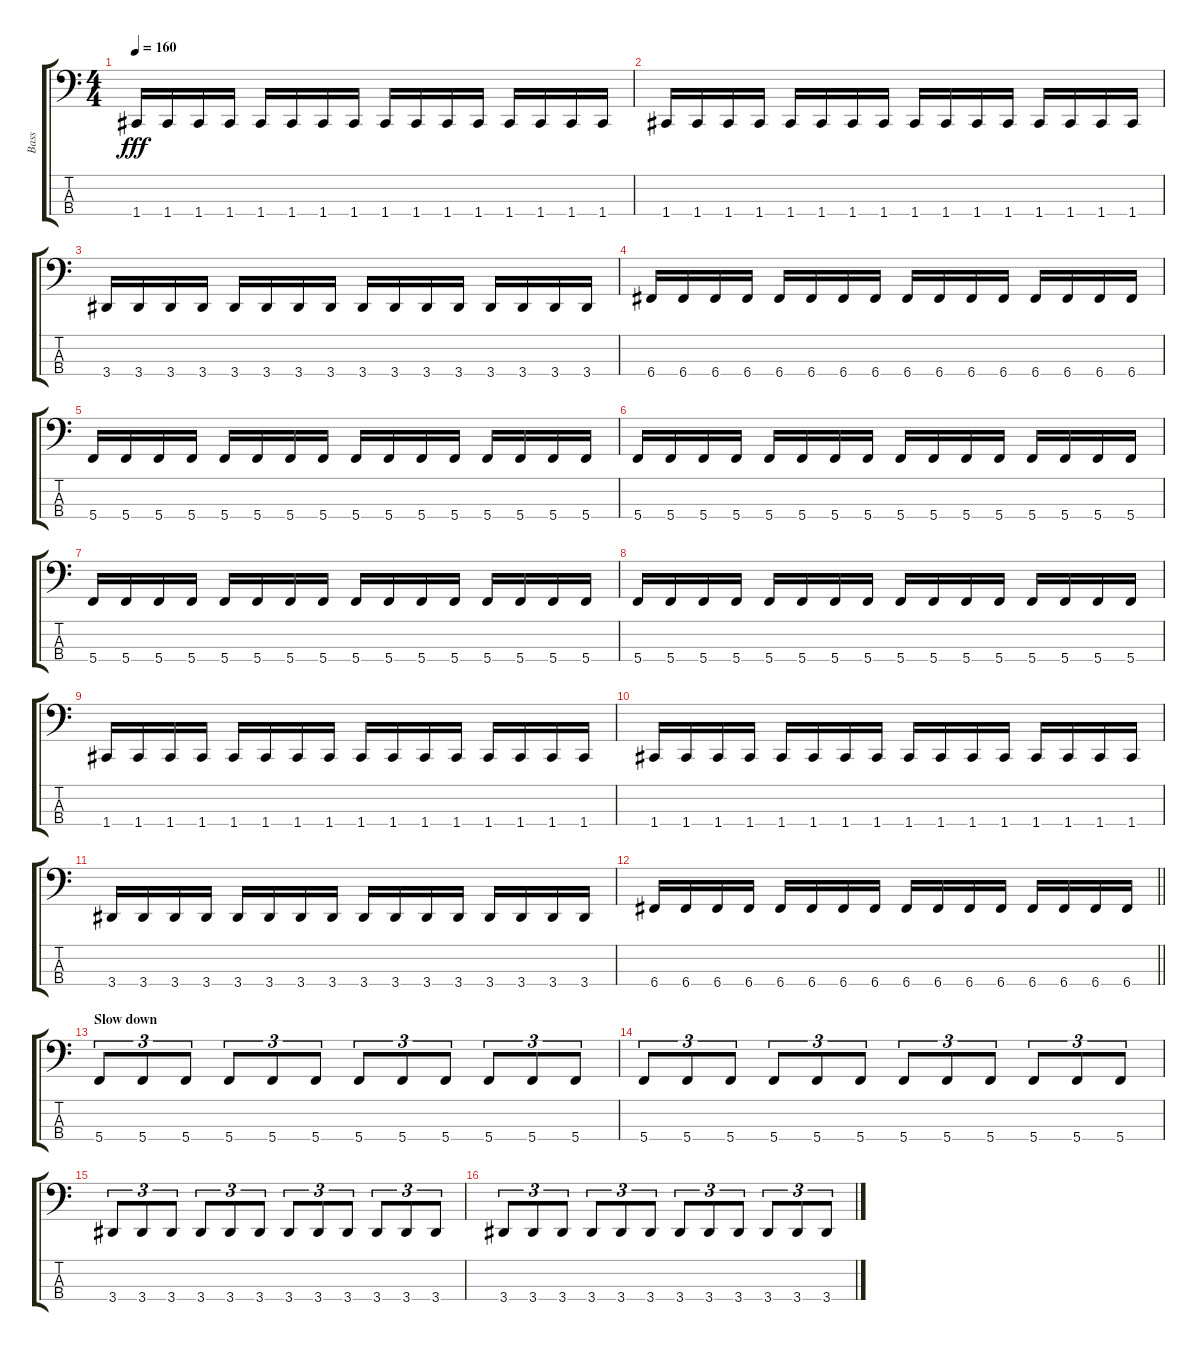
\track ("Bass" "Bass") {instrument electricbassfinger}
\staff {score tabs}
\tuning (Eb2 Bb1 F1 C1) {hide}
\ts (4 4)
\tempo 160
\clef f4
\ks c
1.4.16{dy fff} 1.4.16 1.4.16 1.4.16 1.4.16 1.4.16 1.4.16 1.4.16 1.4.16 1.4.16 1.4.16 1.4.16 1.4.16 1.4.16 1.4.16 1.4.16 |
1.4.16 1.4.16 1.4.16 1.4.16 1.4.16 1.4.16 1.4.16 1.4.16 1.4.16 1.4.16 1.4.16 1.4.16 1.4.16 1.4.16 1.4.16 1.4.16 |
3.4.16 3.4.16 3.4.16 3.4.16 3.4.16 3.4.16 3.4.16 3.4.16 3.4.16 3.4.16 3.4.16 3.4.16 3.4.16 3.4.16 3.4.16 3.4.16 |
6.4.16 6.4.16 6.4.16 6.4.16 6.4.16 6.4.16 6.4.16 6.4.16 6.4.16 6.4.16 6.4.16 6.4.16 6.4.16 6.4.16 6.4.16 6.4.16 |
5.4.16 5.4.16 5.4.16 5.4.16 5.4.16 5.4.16 5.4.16 5.4.16 5.4.16 5.4.16 5.4.16 5.4.16 5.4.16 5.4.16 5.4.16 5.4.16 |
5.4.16 5.4.16 5.4.16 5.4.16 5.4.16 5.4.16 5.4.16 5.4.16 5.4.16 5.4.16 5.4.16 5.4.16 5.4.16 5.4.16 5.4.16 5.4.16 |
5.4.16 5.4.16 5.4.16 5.4.16 5.4.16 5.4.16 5.4.16 5.4.16 5.4.16 5.4.16 5.4.16 5.4.16 5.4.16 5.4.16 5.4.16 5.4.16 |
5.4.16 5.4.16 5.4.16 5.4.16 5.4.16 5.4.16 5.4.16 5.4.16 5.4.16 5.4.16 5.4.16 5.4.16 5.4.16 5.4.16 5.4.16 5.4.16 |
1.4.16 1.4.16 1.4.16 1.4.16 1.4.16 1.4.16 1.4.16 1.4.16 1.4.16 1.4.16 1.4.16 1.4.16 1.4.16 1.4.16 1.4.16 1.4.16 |
1.4.16 1.4.16 1.4.16 1.4.16 1.4.16 1.4.16 1.4.16 1.4.16 1.4.16 1.4.16 1.4.16 1.4.16 1.4.16 1.4.16 1.4.16 1.4.16 |
3.4.16 3.4.16 3.4.16 3.4.16 3.4.16 3.4.16 3.4.16 3.4.16 3.4.16 3.4.16 3.4.16 3.4.16 3.4.16 3.4.16 3.4.16 3.4.16 |
\barLineRight lightlight
6.4.16 6.4.16 6.4.16 6.4.16 6.4.16 6.4.16 6.4.16 6.4.16 6.4.16 6.4.16 6.4.16 6.4.16 6.4.16 6.4.16 6.4.16 6.4.16 |
\section ("" "Slow down")
5.4.8{tu (3 2)} 5.4.8{tu (3 2)} 5.4.8{tu (3 2)} 5.4.8{tu (3 2)} 5.4.8{tu (3 2)} 5.4.8{tu (3 2)} 5.4.8{tu (3 2)} 5.4.8{tu (3 2)} 5.4.8{tu (3 2)} 5.4.8{tu (3 2)} 5.4.8{tu (3 2)} 5.4.8{tu (3 2)} |
5.4.8{tu (3 2)} 5.4.8{tu (3 2)} 5.4.8{tu (3 2)} 5.4.8{tu (3 2)} 5.4.8{tu (3 2)} 5.4.8{tu (3 2)} 5.4.8{tu (3 2)} 5.4.8{tu (3 2)} 5.4.8{tu (3 2)} 5.4.8{tu (3 2)} 5.4.8{tu (3 2)} 5.4.8{tu (3 2)} |
3.4.8{tu (3 2)} 3.4.8{tu (3 2)} 3.4.8{tu (3 2)} 3.4.8{tu (3 2)} 3.4.8{tu (3 2)} 3.4.8{tu (3 2)} 3.4.8{tu (3 2)} 3.4.8{tu (3 2)} 3.4.8{tu (3 2)} 3.4.8{tu (3 2)} 3.4.8{tu (3 2)} 3.4.8{tu (3 2)} |
3.4.8{tu (3 2)} 3.4.8{tu (3 2)} 3.4.8{tu (3 2)} 3.4.8{tu (3 2)} 3.4.8{tu (3 2)} 3.4.8{tu (3 2)} 3.4.8{tu (3 2)} 3.4.8{tu (3 2)} 3.4.8{tu (3 2)} 3.4.8{tu (3 2)} 3.4.8{tu (3 2)} 3.4.8{tu (3 2)}
